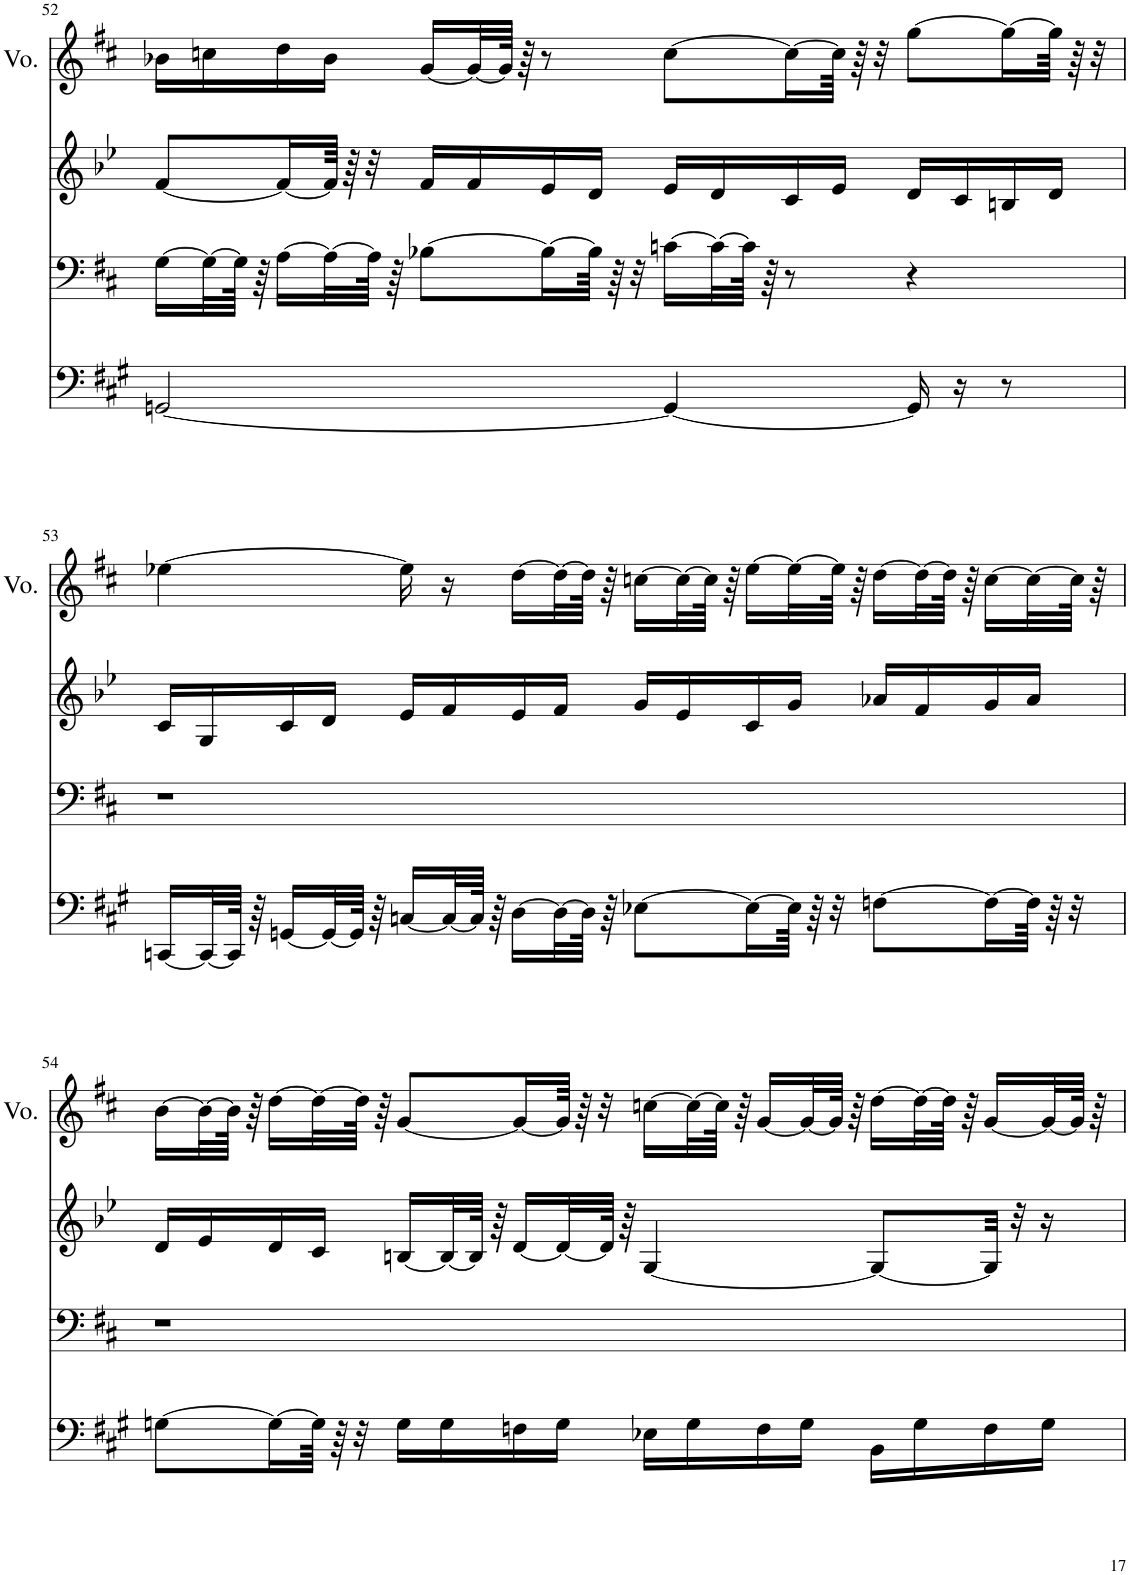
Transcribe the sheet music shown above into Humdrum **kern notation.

**kern	**kern	**kern	**kern
*part4	*part3	*part2	*part1
*staff4	*staff3	*staff2	*staff1
*I"Organ	*I"Organ	*I"Organ	*I"Voice
*	*	*	*I'Vo.
!!LO:PB:g=z
*clefF4	*clefF4	*clefG2	*clefG2
*Trd7c12	*	*	*
*k[f#c#g#]	*k[f#c#]	*k[b-e-]	*k[f#c#]
*M4/4	*M4/4	*M4/4	*M4/4
=52	=52	=52	=52
[2GGn/	[16G\LL	[8f/L	16b-X\LL
.	32G\L_	.	16ccn\
.	64G\JJJk]	.	.
.	64r	.	.
.	[16A\LL	16f/L_	16dd\
.	32A\L_	64f/JJkk]	16b-\JJ
.	.	64r	.
.	64A\JJJk]	32r	.
.	64r	.	.
.	[8B-X\L	16f/LL	[16g/LL
.	.	16f/	32g/L_
.	.	.	64g/JJJk]
.	.	.	64r
.	16B-\L_	16e-/	8r
.	64B-\JJkk]	16d/JJ	.
.	64r	.	.
.	32r	.	.
4GG/_	[16cn\LL	16e-/LL	[8cc\L
.	32c\L_	16d/	.
.	64c\JJJk]	.	.
.	64r	.	.
.	8r	16c/	16cc\L_
.	.	16e-/JJ	64cc\JJkk]
.	.	.	64r
.	.	.	32r
16GG/]	4r	16d/LL	[8gg\L
16r	.	16c/	.
8r	.	16Bn/	16gg\L_
.	.	16d/JJ	64gg\JJkk]
.	.	.	64r
.	.	.	32r
!!LO:LB:g=z
=53	=53	=53	=53
[16CCn/LL	1r	16c/LL	[4ee-X\
32CC/L_	.	16G/	.
64CC/JJJk]	.	.	.
64r	.	.	.
[16GGn/LL	.	16c/	.
32GG/L_	.	16d/JJ	.
64GG/JJJk]	.	.	.
64r	.	.	.
[16Cn/LL	.	16e-/LL	16ee-\]
32C/L_	.	16f/	16r
64C/JJJk]	.	.	.
64r	.	.	.
[16D\LL	.	16e-/	[16dd\LL
32D\L_	.	16f/JJ	32dd\L_
64D\JJJk]	.	.	64dd\JJJk]
64r	.	.	64r
[8E-X\L	.	16g/LL	[16ccn\LL
.	.	16e-/	32cc\L_
.	.	.	64cc\JJJk]
.	.	.	64r
16E-\L_	.	16c/	[16ee-\LL
64E-\JJkk]	.	16g/JJ	32ee-\L_
64r	.	.	.
32r	.	.	64ee-\JJJk]
.	.	.	64r
[8Fn\L	.	16a-X/LL	[16dd\LL
.	.	16f/	32dd\L_
.	.	.	64dd\JJJk]
.	.	.	64r
16F\L_	.	16g/	[16cc\LL
64F\JJkk]	.	16a-/JJ	32cc\L_
64r	.	.	.
32r	.	.	64cc\JJJk]
.	.	.	64r
!!LO:LB:g=z
=54	=54	=54	=54
[8Gn\L	1r	16d/LL	[16b\LL
.	.	16e-/	32b\L_
.	.	.	64b\JJJk]
.	.	.	64r
16G\L_	.	16d/	[16dd\LL
64G\JJkk]	.	16c/JJ	32dd\L_
64r	.	.	.
32r	.	.	64dd\JJJk]
.	.	.	64r
16G\LL	.	[16Bn/LL	[8g/L
16G\	.	32B/L_	.
.	.	64B/JJJk]	.
.	.	64r	.
16Fn\	.	[16d/LL	16g/L_
16G\JJ	.	32d/L_	64g/JJkk]
.	.	.	64r
.	.	64d/JJJk]	32r
.	.	64r	.
16E-X\LL	.	[4G/	[16ccn\LL
16G\	.	.	32cc\L_
.	.	.	64cc\JJJk]
.	.	.	64r
16F\	.	.	[16g/LL
16G\JJ	.	.	32g/L_
.	.	.	64g/JJJk]
.	.	.	64r
16BB\LL	.	8G/L_	[16dd\LL
16G\	.	.	32dd\L_
.	.	.	64dd\JJJk]
.	.	.	64r
16F\	.	32G/Jkk]	[16g/LL
.	.	32r	.
16G\JJ	.	16r	32g/L_
.	.	.	64g/JJJk]
.	.	.	64r
=	=	=	=
*-	*-	*-	*-
